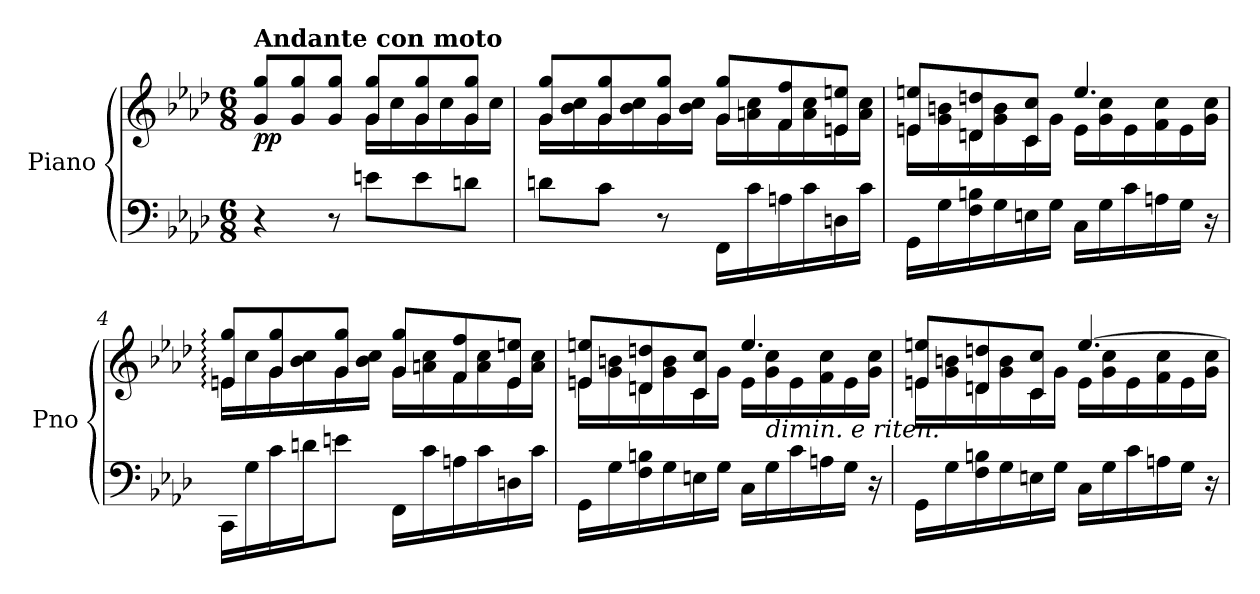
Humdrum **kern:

**kern	**kern	**dynam
*part1	*part1	*part1
*staff2	*staff1	*staff1/2
*I"Piano	*	*
*I'Pno	*	*
*clefF4	*clefG2	*
*k[b-e-a-d-]	*k[b-e-a-d-]	*
*M6/8	*M6/8	*
=1	=1	=1
*	*^	*
!	!LO:TX:a:B:t=Andante con moto	!	!
!	!	!	!LO:DY:b
4r	8g/ 8gg/L	4.rcyy	pp
.	8g/ 8gg/	.	.
8r	8g/ 8gg/J	.	.
8en\L	8g/ 8gg/L	16g\LL	.
.	.	16cc\	.
8e\	8g/ 8gg/	16g\	.
.	.	16cc\	.
8dn\J	8g/ 8gg/J	16g\	.
.	.	16cc\JJ	.
=2	=2	=2	=2
8dn\L	8g/ 8gg/L	16g\LL	.
.	.	16b-\ 16cc\	.
8c\J	8g/ 8gg/	16g\	.
.	.	16b-\ 16cc\	.
8r	8g/ 8gg/J	16g\	.
.	.	16b-\ 16cc\JJ	.
16FF\LL	8g/ 8gg/L	16g\LL	.
16c\	.	16an\ 16cc\	.
16An\	8f/ 8ff/	16f\	.
16c\	.	16a\ 16cc\	.
16Dn\	8en/ 8een/J	16e\	.
16c\JJ	.	16a\ 16cc\JJ	.
=3	=3	=3	=3
16GG\LL	8en/ 8een/L	16e\LL	.
16G\	.	16g\ 16bn\	.
16F\ 16Bn\	8dn/ 8ddn/	16d\	.
16G\	.	16g\ 16b\	.
16En\	8c/ 8cc/J	16c\	.
16G\JJ	.	16g\JJ	.
16C\LL	4.ee/	16e\LL	.
16G\	.	16g\ 16cc\	.
16c\	.	16e\	.
16An\	.	16f\ 16cc\	.
16G\JJ	.	16e\	.
16r	.	16g\ 16cc\JJ	.
!!LO:LB:g=z	!!
=4	=4	=4	=4
16CC\LL	8en/: 8gg/:L	16e\LL	.
16G\	.	16cc\	.
16c\	8g/ 8gg/	16g\	.
16dn\J	.	16b-\ 16cc\	.
8en\J	8g/ 8gg/J	16g\	.
.	.	16b-\ 16cc\JJ	.
16FF\LL	8g/ 8gg/L	16g\LL	.
16c\	.	16an\ 16cc\	.
16An\	8f/ 8ff/	16f\	.
16c\	.	16a\ 16cc\	.
16Dn\	8e/ 8een/J	16e\	.
16c\JJ	.	16a\ 16cc\JJ	.
=5	=5	=5	=5
16GG\LL	8en/ 8een/L	16e\LL	.
16G\	.	16g\ 16bn\	.
16F\ 16Bn\	8dn/ 8ddn/	16d\	.
16G\	.	16g\ 16b\	.
16En\	8c/ 8cc/J	16c\	.
16G\JJ	.	16g\JJ	.
16C\LL	4.ee/	16e\LL	.
!LO:TX:a:i:t=dimin. e riten.	!	!	!
16G\	.	16g\ 16cc\	.
16c\	.	16e\	.
16An\	.	16f\ 16cc\	.
16G\JJ	.	16e\	.
16r	.	16g\ 16cc\JJ	.
=6	=6	=6	=6
16GG\LL	8en/ 8een/L	16e\LL	.
16G\	.	16g\ 16bn\	.
16F\ 16Bn\	8dn/ 8ddn/	16d\	.
16G\	.	16g\ 16b\	.
16En\	8c/ 8cc/J	16c\	.
16G\JJ	.	16g\JJ	.
16C\LL	[4.ee/	16e\LL	.
16G\	.	16g\ 16cc\	.
16c\	.	16e\	.
16An\	.	16f\ 16cc\	.
16G\JJ	.	16e\	.
16r	.	16g\ 16cc\JJ	.
*	*v	*v	*
=	=	=
*-	*-	*-
